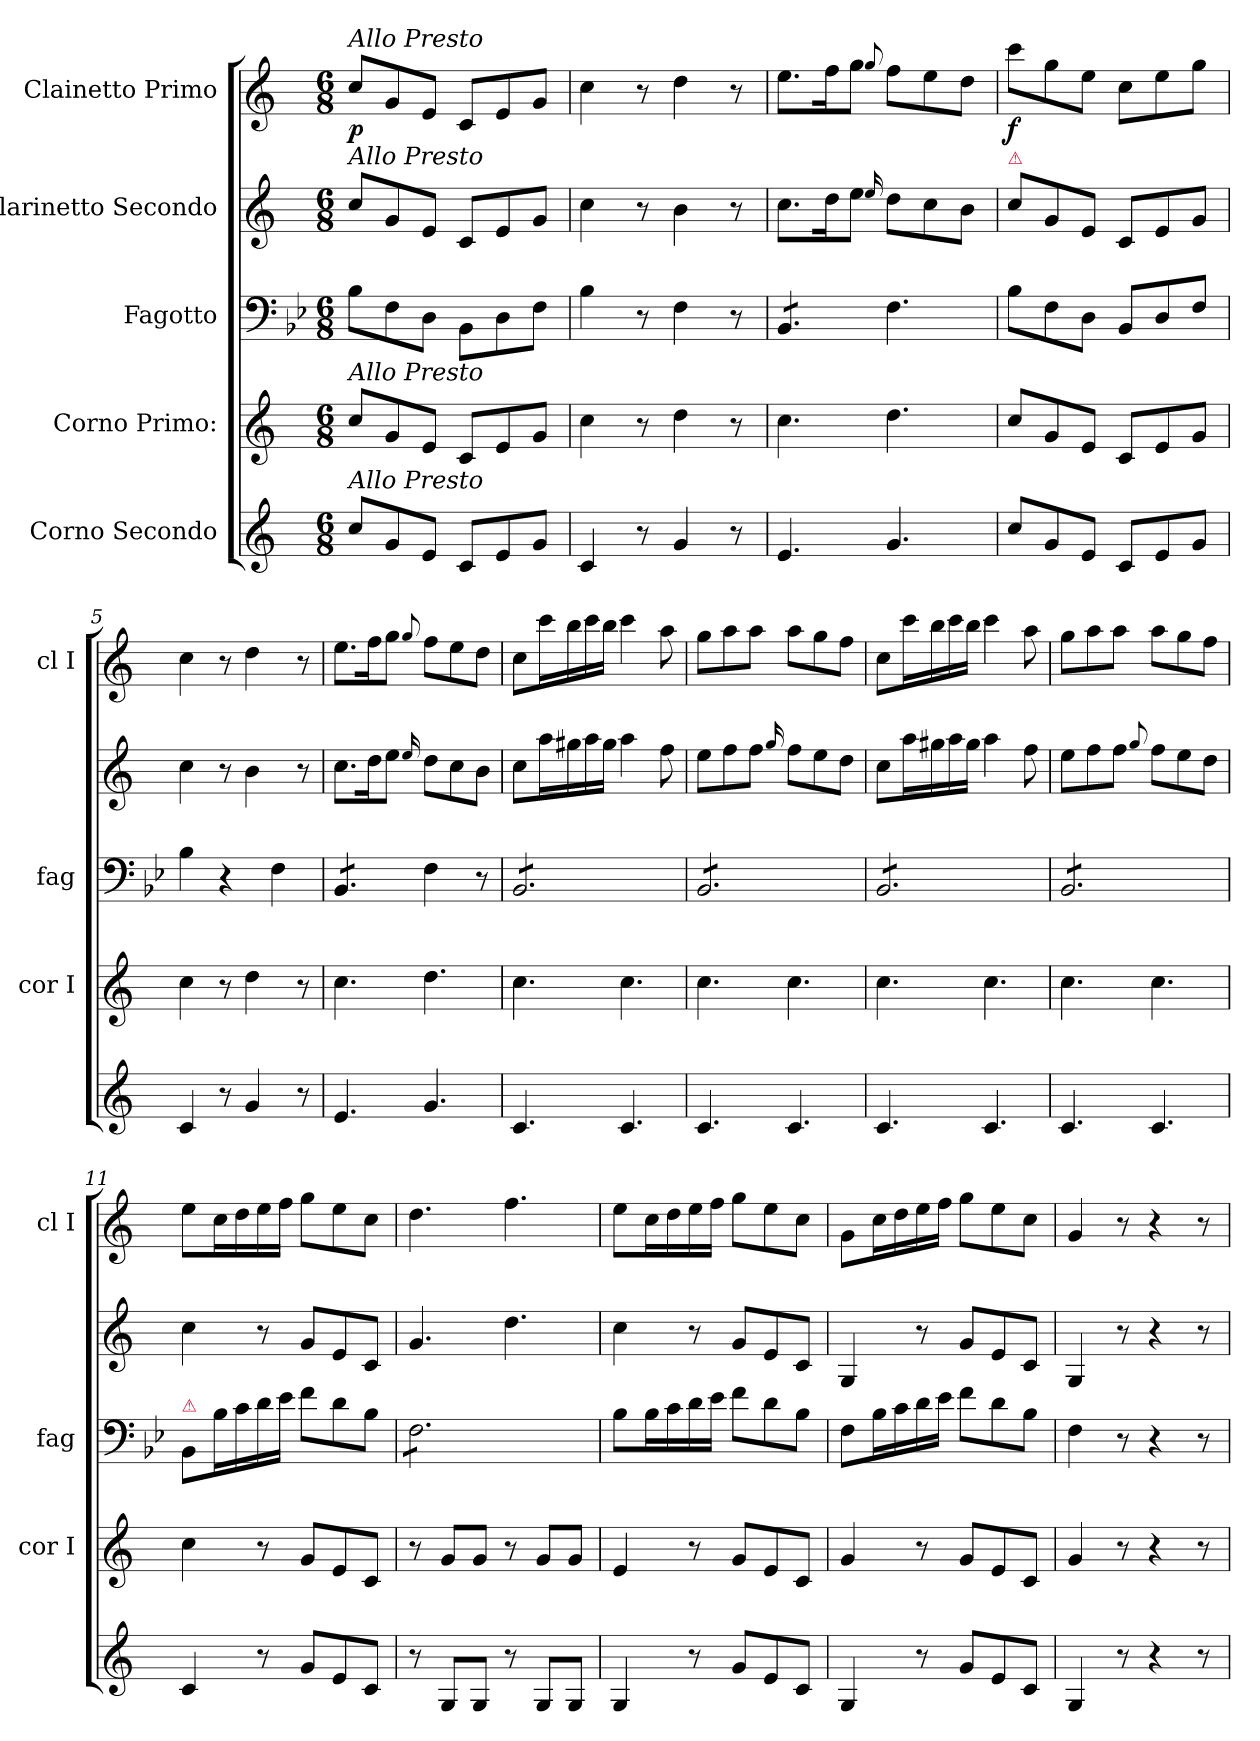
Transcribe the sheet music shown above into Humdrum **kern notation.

**kern	**kern	**kern	**kern	**kern	**dynam
*part5	*part4	*part3	*part2	*part1	*part1
*staff5	*staff4	*staff3	*staff2	*staff1	*staff1
*I"Corno Secondo	*I"Corno Primo:	*I"Fagotto	*I"Clarinetto Secondo	*I"Clainetto Primo	*
*	*I'cor I	*I'fag	*	*I'cl I	*
*clefG2	*clefG2	*clefF4	*clefG2	*clefG2	*
*ITrd1c2	*ITrd1c2	*	*ITrd1c2	*ITrd1c2	*
*k[b-e-]	*k[b-e-]	*k[b-e-]	*k[b-e-]	*k[b-e-]	*
*M6/8	*M6/8	*M6/8	*M6/8	*M6/8	*
=1	=1	=1	=1	=1	=1
!	!	!	!	!LO:TX:a:i:t=Allo Presto	!
!	!	!	!LO:TX:a:i:t=Allo Presto	!	!
!	!LO:TX:a:i:t=Allo Presto	!	!	!	!
!LO:TX:a:i:t=Allo Presto	!	!	!	!	!
8b-/L	8b-/L	8B-\L	8b-/L	8b-/L	p
8f/	8f/	8F\	8f/	8f/	.
8d/J	8d/J	8D\J	8d/J	8d/J	.
8B-/L	8B-/L	8BB-\L	8B-/L	8B-/L	.
8d/	8d/	8D\	8d/	8d/	.
8f/J	8f/J	8F\J	8f/J	8f/J	.
=2	=2	=2	=2	=2	=2
4B-/	4b-\	4B-\	4b-\	4b-\	.
8r	8r	8r	8r	8r	.
4f/	4cc\	4F\	4a\	4cc\	.
8r	8r	8r	8r	8r	.
=3	=3	=3	=3	=3	=3
*	*	*tremolo	*	*	*
4.d/	4.b-\	8BB-/L	8.b-\L	8.dd\L	.
.	.	8BB-/	.	.	.
.	.	.	16cc\K	16ee-\K	.
.	.	8BB-/J	8dd\J	8ff\J	.
*	*	*Xtremolo	*	*	*
.	.	.	16qqdd/	8qqff/	.
4.f/	4.cc\	4.F\	8cc\L	8ee-\L	.
.	.	.	8b-\	8dd\	.
.	.	.	8a\J	8cc\J	.
=4	=4	=4	=4	=4	=4
!	!	!	!LO:TX:a:color=crimson:t=⚠	!	!
8b-/L	8b-/L	8B-\L	8b-\L	8bb-\L	f
8f/	8f/	8F\	8f/	8ff\	.
8d/J	8d/J	8D\J	8d/J	8dd\J	.
8B-/L	8B-/L	8BB-/L	8B-/L	8b-\L	.
8d/	8d/	8D/	8d/	8dd\	.
8f/J	8f/J	8F/J	8f/J	8ff\J	.
=5	=5	=5	=5	=5	=5
4B-/	4b-\	4B-\	4b-\	4b-\	.
8r	8r	4r	8r	8r	.
4f/	4cc\	.	4a\	4cc\	.
.	.	4F\	.	.	.
8r	8r	.	8r	8r	.
=6	=6	=6	=6	=6	=6
*	*	*tremolo	*	*	*
4.d/	4.b-\	8BB-/L	8.b-\L	8.dd\L	.
.	.	8BB-/	.	.	.
.	.	.	16cc\K	16ee-\K	.
.	.	8BB-/J	8dd\J	8ff\J	.
*	*	*Xtremolo	*	*	*
.	.	.	16qqdd/	8qqff/	.
4.f/	4.cc\	4F\	8cc\L	8ee-\L	.
.	.	.	8b-\	8dd\	.
.	.	8r	8a\J	8cc\J	.
=7	=7	=7	=7	=7	=7
*	*	*tremolo	*	*	*
4.B-/	4.b-\	8BB-/L	8b-\L	8b-\L	.
.	.	8BB-/	16gg\L	16bb-\L	.
.	.	.	16ff#X\	16aa\	.
.	.	8BB-/	16gg\	16bb-\	.
.	.	.	16ff#\JJ	16aa\JJ	.
4.B-/	4.b-\	8BB-/	4gg\	4bb-\	.
.	.	8BB-/	.	.	.
.	.	8BB-/J	8ee-\	8gg\	.
=8	=8	=8	=8	=8	=8
4.B-/	4.b-\	8BB-/L	8dd\L	8ff\L	.
.	.	8BB-/	8ee-\	8gg\	.
.	.	8BB-/	8ee-\J	8gg\J	.
.	.	.	16qqff/	.	.
4.B-/	4.b-\	8BB-/	8ee-\L	8gg\L	.
.	.	8BB-/	8dd\	8ff\	.
.	.	8BB-/J	8cc\J	8ee-\J	.
=9	=9	=9	=9	=9	=9
4.B-/	4.b-\	8BB-/L	8b-\L	8b-\L	.
.	.	8BB-/	16gg\L	16bb-\L	.
.	.	.	16ff#X\	16aa\	.
.	.	8BB-/	16gg\	16bb-\	.
.	.	.	16ff#\JJ	16aa\JJ	.
4.B-/	4.b-\	8BB-/	4gg\	4bb-\	.
.	.	8BB-/	.	.	.
.	.	8BB-/J	8ee-\	8gg\	.
=10	=10	=10	=10	=10	=10
4.B-/	4.b-\	8BB-/L	8dd\L	8ff\L	.
.	.	8BB-/	8ee-\	8gg\	.
.	.	8BB-/	8ee-\J	8gg\J	.
.	.	.	8qqff/	.	.
4.B-/	4.b-\	8BB-/	8ee-\L	8gg\L	.
.	.	8BB-/	8dd\	8ff\	.
.	.	8BB-/J	8cc\J	8ee-\J	.
*	*	*Xtremolo	*	*	*
=11	=11	=11	=11	=11	=11
!	!	!LO:TX:a:color=crimson:t=⚠	!	!	!
4B-/	4b-\	8BB-/L	4b-\	8dd\L	.
.	.	16B-\L	.	16b-\L	.
.	.	16c\	.	16cc\	.
8r	8r	16d\	8r	16dd\	.
.	.	16e-\JJ	.	16ee-\JJ	.
8f/L	8f/L	8f\L	8f/L	8ff\L	.
8d/	8d/	8d\	8d/	8dd\	.
8B-/J	8B-/J	8B-\J	8B-/J	8b-\J	.
=12	=12	=12	=12	=12	=12
*	*	*tremolo	*	*	*
8r	8r	8F\L	4.f/	4.cc\	.
8F/L	8f/L	8F\	.	.	.
8F/J	8f/J	8F\	.	.	.
8r	8r	8F\	4.cc\	4.ee-\	.
8F/L	8f/L	8F\	.	.	.
8F/J	8f/J	8F\J	.	.	.
*	*	*Xtremolo	*	*	*
=13	=13	=13	=13	=13	=13
4F/	4d/	8B-\L	4b-\	8dd\L	.
.	.	16B-\L	.	16b-\L	.
.	.	16c\	.	16cc\	.
8r	8r	16d\	8r	16dd\	.
.	.	16e-\JJ	.	16ee-\JJ	.
8f/L	8f/L	8f\L	8f/L	8ff\L	.
8d/	8d/	8d\	8d/	8dd\	.
8B-/J	8B-/J	8B-\J	8B-/J	8b-\J	.
=14	=14	=14	=14	=14	=14
4F/	4f/	8F\L	4F/	8f\L	.
.	.	16B-\L	.	16b-\L	.
.	.	16c\	.	16cc\	.
8r	8r	16d\	8r	16dd\	.
.	.	16e-\JJ	.	16ee-\JJ	.
8f/L	8f/L	8f\L	8f/L	8ff\L	.
8d/	8d/	8d\	8d/	8dd\	.
8B-/J	8B-/J	8B-\J	8B-/J	8b-\J	.
=15	=15	=15	=15	=15	=15
4F/	4f/	4F\	4F/	4f/	.
8r	8r	8r	8r	8r	.
4r	4r	4r	4r	4r	.
8r	8r	8r	8r	8r	.
=	=	=	=	=	=
*-	*-	*-	*-	*-	*-
